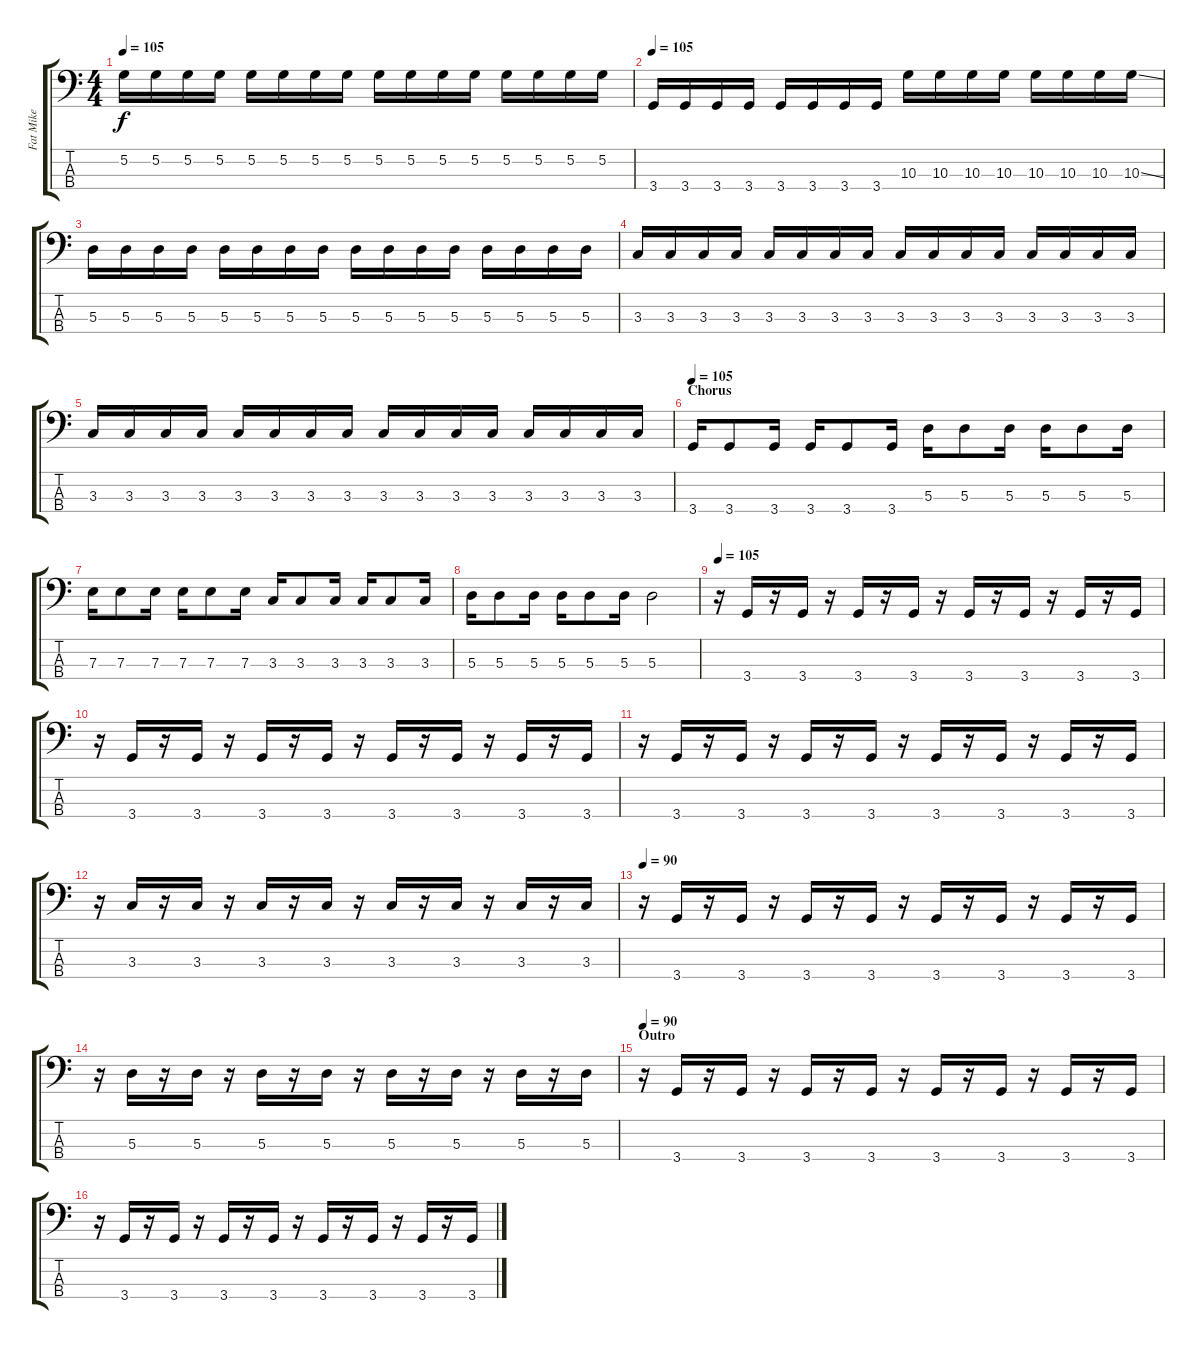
\track ("Fat Mike" "Fat Mike") {instrument electricbasspick}
\staff {score tabs}
\tuning (G2 D2 A1 E1) {hide}
\ts (4 4)
\tempo 105
\clef f4
\ks c
5.2.16{dy f} 5.2.16 5.2.16 5.2.16 5.2.16 5.2.16 5.2.16 5.2.16 5.2.16 5.2.16 5.2.16 5.2.16 5.2.16 5.2.16 5.2.16 5.2.16 |
\tempo 105
3.4.16 3.4.16 3.4.16 3.4.16 3.4.16 3.4.16 3.4.16 3.4.16 10.3.16 10.3.16 10.3.16 10.3.16 10.3.16 10.3.16 10.3.16 10.3{ss}.16 |
5.3.16 5.3.16 5.3.16 5.3.16 5.3.16 5.3.16 5.3.16 5.3.16 5.3.16 5.3.16 5.3.16 5.3.16 5.3.16 5.3.16 5.3.16 5.3.16 |
3.3.16 3.3.16 3.3.16 3.3.16 3.3.16 3.3.16 3.3.16 3.3.16 3.3.16 3.3.16 3.3.16 3.3.16 3.3.16 3.3.16 3.3.16 3.3.16 |
3.3.16 3.3.16 3.3.16 3.3.16 3.3.16 3.3.16 3.3.16 3.3.16 3.3.16 3.3.16 3.3.16 3.3.16 3.3.16 3.3.16 3.3.16 3.3.16 |
\section ("" "Chorus")
\tempo 105
3.4.16 3.4.8 3.4.16 3.4.16 3.4.8 3.4.16 5.3.16 5.3.8 5.3.16 5.3.16 5.3.8 5.3.16 |
7.3.16 7.3.8 7.3.16 7.3.16 7.3.8 7.3.16 3.3.16 3.3.8 3.3.16 3.3.16 3.3.8 3.3.16 |
5.3.16 5.3.8 5.3.16 5.3.16 5.3.8 5.3.16 5.3.2 |
\tempo 105
r.16 3.4.16 r.16 3.4.16 r.16 3.4.16 r.16 3.4.16 r.16 3.4.16 r.16 3.4.16 r.16 3.4.16 r.16 3.4.16 |
r.16 3.4.16 r.16 3.4.16 r.16 3.4.16 r.16 3.4.16 r.16 3.4.16 r.16 3.4.16 r.16 3.4.16 r.16 3.4.16 |
r.16 3.4.16 r.16 3.4.16 r.16 3.4.16 r.16 3.4.16 r.16 3.4.16 r.16 3.4.16 r.16 3.4.16 r.16 3.4.16 |
r.16 3.3.16 r.16 3.3.16 r.16 3.3.16 r.16 3.3.16 r.16 3.3.16 r.16 3.3.16 r.16 3.3.16 r.16 3.3.16 |
\tempo 90
r.16 3.4.16 r.16 3.4.16 r.16 3.4.16 r.16 3.4.16 r.16 3.4.16 r.16 3.4.16 r.16 3.4.16 r.16 3.4.16 |
r.16 5.3.16 r.16 5.3.16 r.16 5.3.16 r.16 5.3.16 r.16 5.3.16 r.16 5.3.16 r.16 5.3.16 r.16 5.3.16 |
\section ("" "Outro")
\tempo 90
r.16 3.4.16 r.16 3.4.16 r.16 3.4.16 r.16 3.4.16 r.16 3.4.16 r.16 3.4.16 r.16 3.4.16 r.16 3.4.16 |
r.16 3.4.16 r.16 3.4.16 r.16 3.4.16 r.16 3.4.16 r.16 3.4.16 r.16 3.4.16 r.16 3.4.16 r.16 3.4.16
